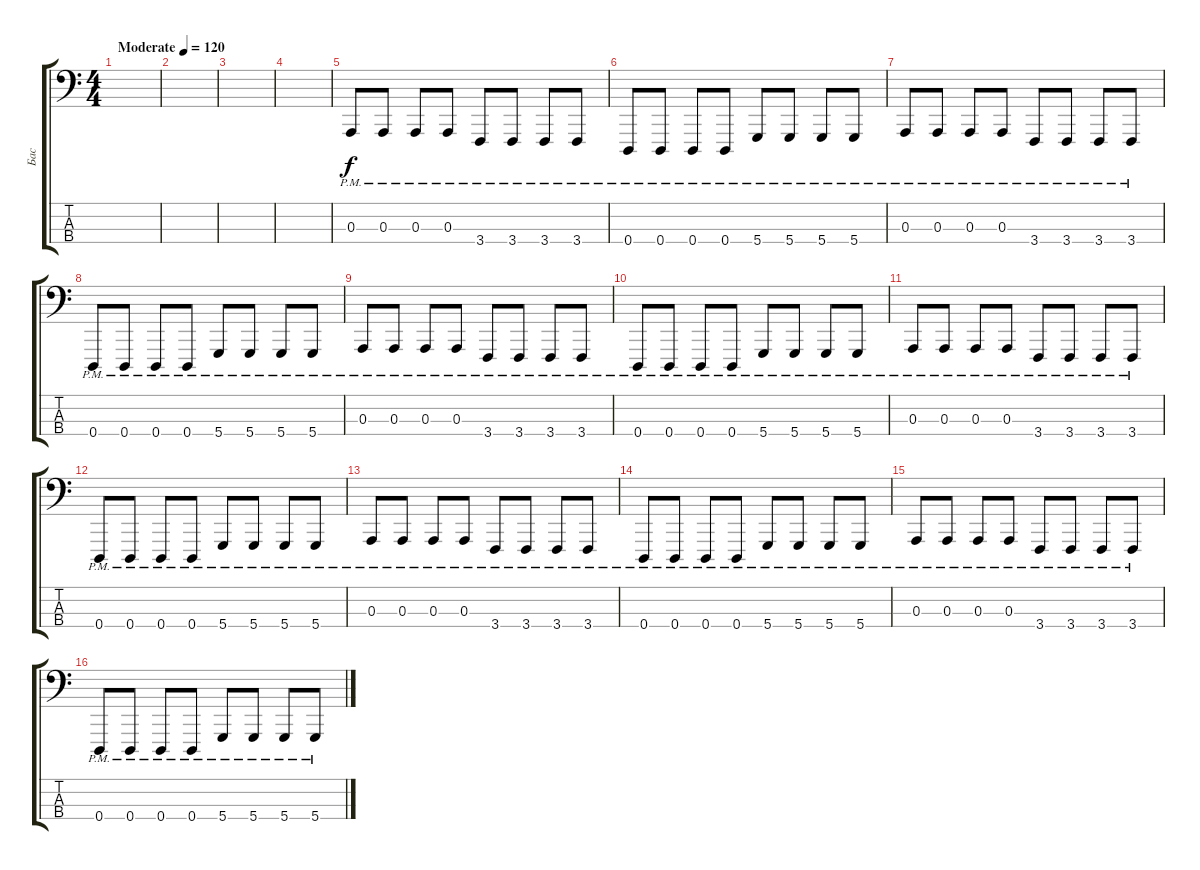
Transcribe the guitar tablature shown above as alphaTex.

\track ("Бас" "Бас") {instrument lead8bassandlead}
\staff {score tabs}
\tuning (G2 D2 A1 D1) {hide}
\ts (4 4)
\tempo (120 "Moderate")
\clef f4
\ks c
|
|
|
|
0.3{pm}.8 0.3{pm}.8 0.3{pm}.8 0.3{pm}.8 3.4{pm}.8 3.4{pm}.8 3.4{pm}.8 3.4{pm}.8 |
0.4{pm}.8 0.4{pm}.8 0.4{pm}.8 0.4{pm}.8 5.4{pm}.8 5.4{pm}.8 5.4{pm}.8 5.4{pm}.8 |
0.3{pm}.8 0.3{pm}.8 0.3{pm}.8 0.3{pm}.8 3.4{pm}.8 3.4{pm}.8 3.4{pm}.8 3.4{pm}.8 |
0.4{pm}.8 0.4{pm}.8 0.4{pm}.8 0.4{pm}.8 5.4{pm}.8 5.4{pm}.8 5.4{pm}.8 5.4{pm}.8 |
0.3{pm}.8 0.3{pm}.8 0.3{pm}.8 0.3{pm}.8 3.4{pm}.8 3.4{pm}.8 3.4{pm}.8 3.4{pm}.8 |
0.4{pm}.8 0.4{pm}.8 0.4{pm}.8 0.4{pm}.8 5.4{pm}.8 5.4{pm}.8 5.4{pm}.8 5.4{pm}.8 |
0.3{pm}.8 0.3{pm}.8 0.3{pm}.8 0.3{pm}.8 3.4{pm}.8 3.4{pm}.8 3.4{pm}.8 3.4{pm}.8 |
0.4{pm}.8 0.4{pm}.8 0.4{pm}.8 0.4{pm}.8 5.4{pm}.8 5.4{pm}.8 5.4{pm}.8 5.4{pm}.8 |
0.3{pm}.8{volume 11} 0.3{pm}.8 0.3{pm}.8 0.3{pm}.8 3.4{pm}.8 3.4{pm}.8 3.4{pm}.8 3.4{pm}.8 |
0.4{pm}.8 0.4{pm}.8 0.4{pm}.8 0.4{pm}.8 5.4{pm}.8 5.4{pm}.8 5.4{pm}.8 5.4{pm}.8 |
0.3{pm}.8 0.3{pm}.8 0.3{pm}.8 0.3{pm}.8 3.4{pm}.8 3.4{pm}.8 3.4{pm}.8 3.4{pm}.8 |
0.4{pm}.8 0.4{pm}.8 0.4{pm}.8 0.4{pm}.8 5.4{pm}.8 5.4{pm}.8 5.4{pm}.8 5.4{pm}.8
